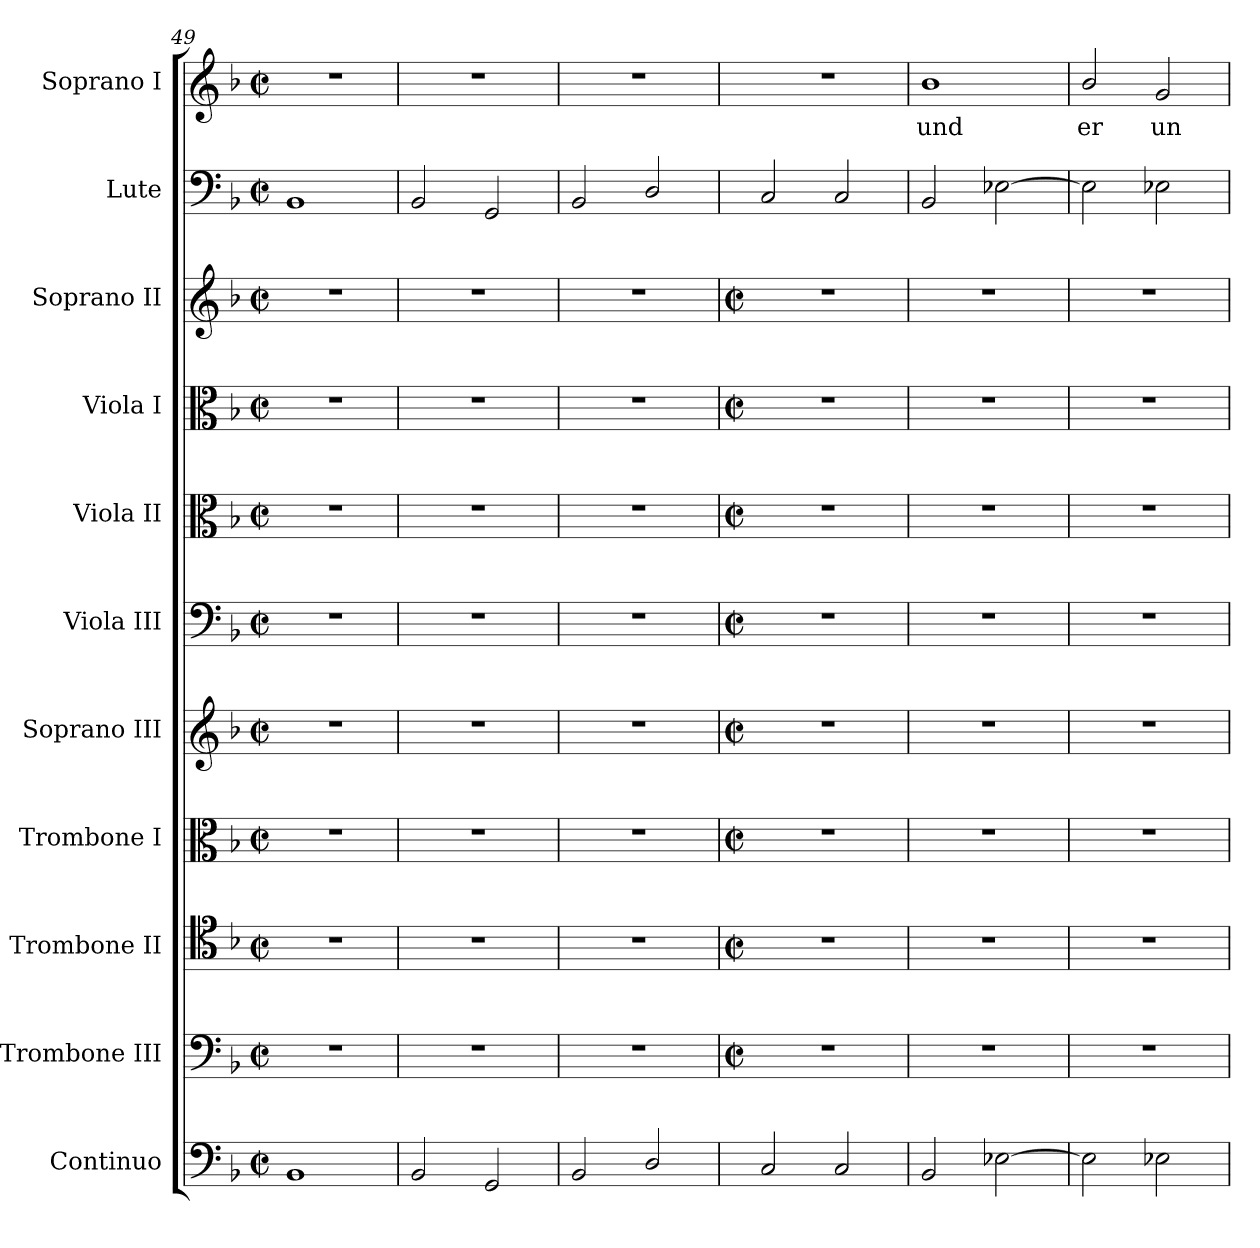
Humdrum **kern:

**kern	**kern	**kern	**kern	**kern	**kern	**kern	**kern	**kern	**kern	**kern	**text
*part11	*part10	*part9	*part8	*part7	*part6	*part5	*part4	*part3	*part2	*part1	*part1
*staff11	*staff10	*staff9	*staff8	*staff7	*staff6	*staff5	*staff4	*staff3	*staff2	*staff1	*staff1
*I"Continuo	*I"Trombone III	*I"Trombone II	*I"Trombone I	*I"Soprano III	*I"Viola III	*I"Viola II	*I"Viola I	*I"Soprano II	*I"Lute	*I"Soprano I	*
*	*I'Tb III	*I'Tb II	*I'Tb I	*I'S III	*I'Vl III	*I'Vl II	*I'Vl I	*I'S II	*I'Lt	*I'S I	*
*clefF4	*clefF4	*clefC4	*clefC3	*clefG2	*clefF4	*clefC3	*clefC3	*clefG2	*clefF4	*clefG2	*
*k[b-]	*k[b-]	*k[b-]	*k[b-]	*k[b-]	*k[b-]	*k[b-]	*k[b-]	*k[b-]	*k[b-]	*k[b-]	*
*F:	*F:	*F:	*F:	*F:	*F:	*F:	*F:	*F:	*F:	*F:	*
*M2/2	*M2/2	*M2/2	*M2/2	*M2/2	*M2/2	*M2/2	*M2/2	*M2/2	*M2/2	*M2/2	*
*met(c|)	*met(c|)	*met(c|)	*met(c|)	*met(c|)	*met(c|)	*met(c|)	*met(c|)	*met(c|)	*met(c|)	*met(c|)	*
=49	=49	=49	=49	=49	=49	=49	=49	=49	=49	=49	=49
1BB-	1r	1r	1r	1r	1r	1r	1r	1r	1BB-	1r	.
=50	=50	=50	=50	=50	=50	=50	=50	=50	=50	=50	=50
2BB-	1r	1r	1r	1r	1r	1r	1r	1r	2BB-	1r	.
2GG	.	.	.	.	.	.	.	.	2GG	.	.
=51	=51	=51	=51	=51	=51	=51	=51	=51	=51	=51	=51
2BB-	1r	1r	1r	1r	1r	1r	1r	1r	2BB-	1r	.
2D/	.	.	.	.	.	.	.	.	2D/	.	.
!!LO:LB:g=z
=52	=52	=52	=52	=52	=52	=52	=52	=52	=52	=52	=52
*	*M2/2	*M2/2	*M2/2	*M2/2	*M2/2	*M2/2	*M2/2	*M2/2	*	*	*
*	*met(c|)	*met(c|)	*met(c|)	*met(c|)	*met(c|)	*met(c|)	*met(c|)	*met(c|)	*	*	*
2C	1r	1r	1r	1r	1r	1r	1r	1r	2C	1r	.
2C	.	.	.	.	.	.	.	.	2C	.	.
=53	=53	=53	=53	=53	=53	=53	=53	=53	=53	=53	=53
!	!	!	!	!	!	!	!	!	!	!	!LO:LY:b
2BB-	1r	1r	1r	1r	1r	1r	1r	1r	2BB-	1b-	und
[2E-X	.	.	.	.	.	.	.	.	[2E-X	.	.
=54	=54	=54	=54	=54	=54	=54	=54	=54	=54	=54	=54
!	!	!	!	!	!	!	!	!	!	!	!LO:LY:b
2E-]	1r	1r	1r	1r	1r	1r	1r	1r	2E-]	2b-/	er
!	!	!	!	!	!	!	!	!	!	!	!LO:LY:b
2E-	.	.	.	.	.	.	.	.	2E-	2g	un-
=	=	=	=	=	=	=	=	=	=	=	=
*-	*-	*-	*-	*-	*-	*-	*-	*-	*-	*-	*-
